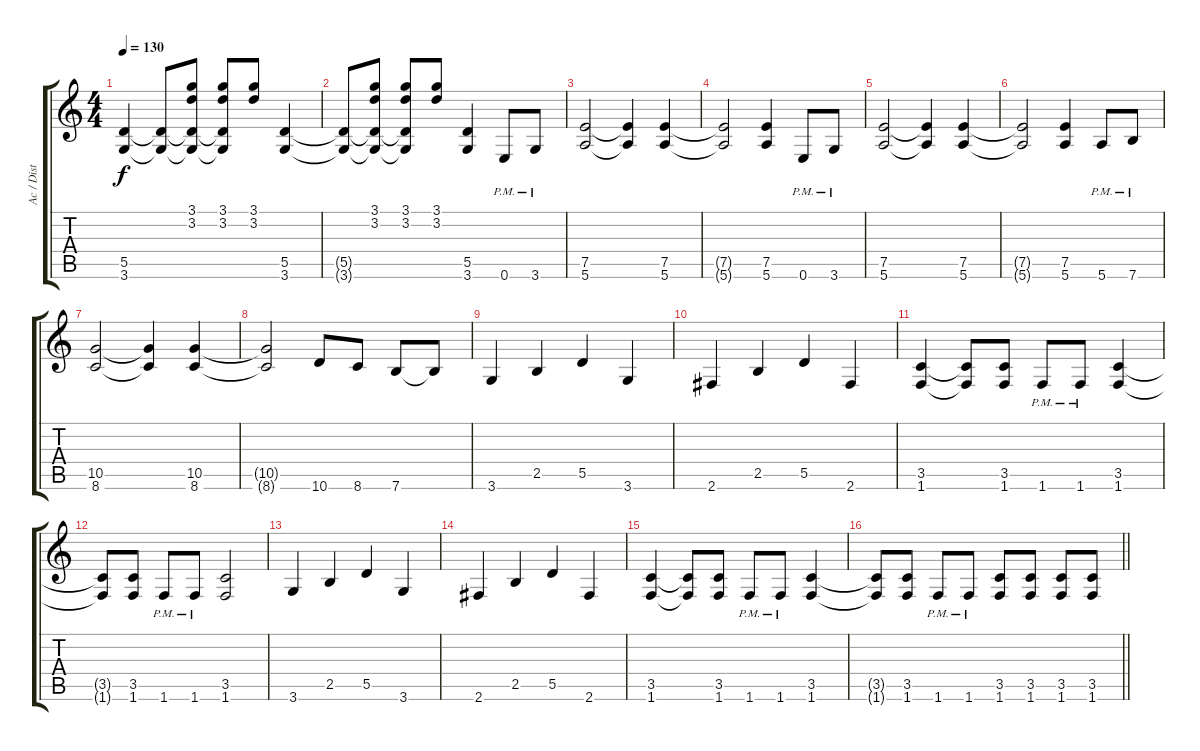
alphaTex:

\track ("Ac / Dist" "Ac / Dist") {instrument acousticguitarsteel}
\staff {score tabs}
\tuning (E4 B3 G3 D3 A2 E2) {hide}
\ts (4 4)
\tempo 130
\clef g2
\ks c
(5.5 3.6).4{dy f} (5.5{t} 3.6{t}).8 (3.1 3.2 5.5{t} 3.6{t}).8 (3.1 3.2 5.5{t} 3.6{t}).8 (3.1 3.2).8 (5.5 3.6).4 |
(5.5{t} 3.6{t}).8 (3.1 3.2 5.5{t} 3.6{t}).8 (3.1 3.2 5.5{t} 3.6{t}).8 (3.1 3.2).8 (5.5 3.6).4 0.6{pm}.8 3.6{pm}.8 |
(7.5 5.6).2 (7.5{t} 5.6{t}).4 (7.5 5.6).4 |
(7.5{t} 5.6{t}).2 (7.5 5.6).4 0.6{pm}.8 3.6{pm}.8 |
(7.5 5.6).2 (7.5{t} 5.6{t}).4 (7.5 5.6).4 |
(7.5{t} 5.6{t}).2 (7.5 5.6).4 5.6{pm}.8 7.6{pm}.8 |
(10.5 8.6).2 (10.5{t} 8.6{t}).4 (10.5 8.6).4 |
(10.5{t} 8.6{t}).2 10.6.8 8.6.8 7.6.8 7.6{t}.8 |
3.6.4 2.5.4 5.5.4 3.6.4 |
2.6.4 2.5.4 5.5.4 2.6.4 |
(3.5 1.6).4 (3.5{t} 1.6{t}).8 (3.5 1.6).8 1.6{pm}.8 1.6{pm}.8 (3.5 1.6).4 |
(3.5{t} 1.6{t}).8 (3.5 1.6).8 1.6{pm}.8 1.6{pm}.8 (3.5 1.6).2 |
3.6.4 2.5.4 5.5.4 3.6.4 |
2.6.4 2.5.4 5.5.4 2.6.4 |
(3.5 1.6).4 (3.5{t} 1.6{t}).8 (3.5 1.6).8 1.6{pm}.8 1.6{pm}.8 (3.5 1.6).4 |
\barLineRight lightlight
(3.5{t} 1.6{t}).8 (3.5 1.6).8 1.6{pm}.8 1.6{pm}.8 (3.5 1.6).8 (3.5 1.6).8 (3.5 1.6).8 (3.5 1.6).8
